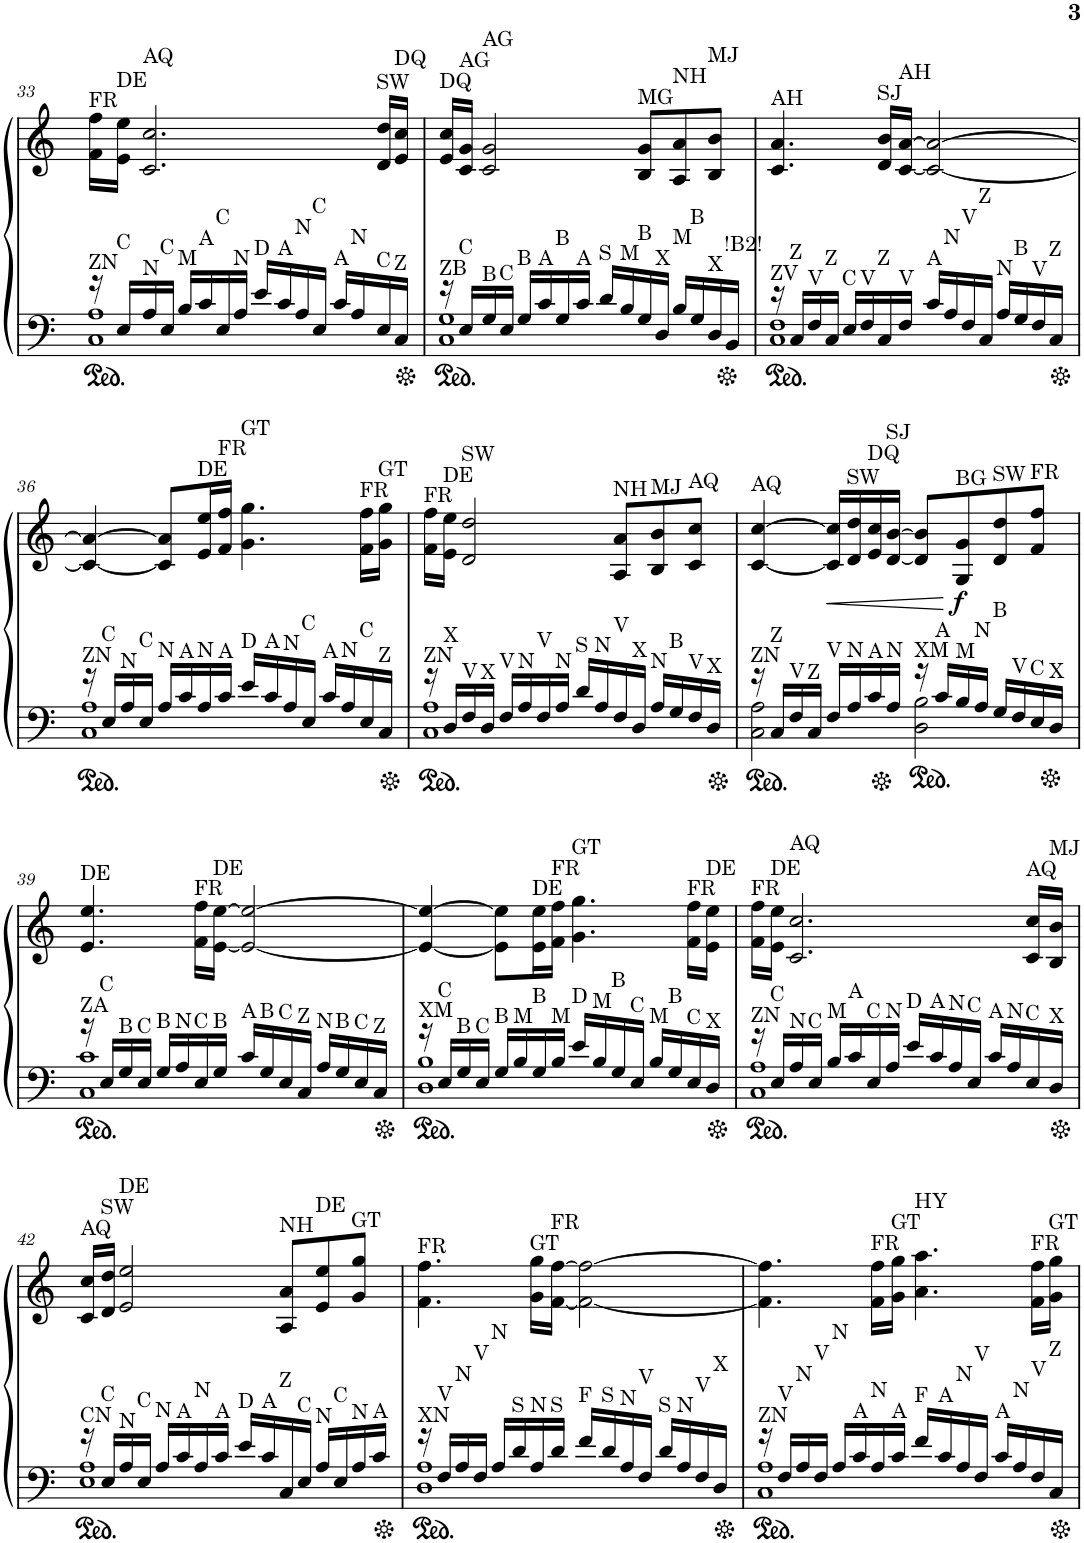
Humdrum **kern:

**kern	**kern	**dynam
*part1	*part1	*part1
*staff2	*staff1	*staff1/2
*I"Piano	*	*
*I'Pno.	*	*
!!LO:PB:g=z
*clefF4	*clefG2	*
*k[]	*k[]	*
*M4/4	*M4/4	*
=33	=33	=33
*^	*	*
!	!	!LO:TX:a:t=FR	!
!LO:TX:a:t=ZN	!	!	!
16r	1C 1A	16f\ 16ff\LL	.
!	!	!LO:TX:a:t=DE	!
!LO:TX:a:t=C	!	!	!
16E/LL	.	16e\ 16ee\JJ	.
!	!	!LO:TX:a:t=AQ	!
!LO:TX:a:t=N	!	!	!
16A/	.	2.c/ 2.cc/	.
!LO:TX:a:t=C	!	!	!
16E/JJ	.	.	.
!LO:TX:a:t=M	!	!	!
16B/LL	.	.	.
!LO:TX:a:t=A	!	!	!
16c/	.	.	.
!LO:TX:a:t=C	!	!	!
16E/	.	.	.
!LO:TX:a:t=N	!	!	!
16A/JJ	.	.	.
!LO:TX:a:t=D	!	!	!
16e/LL	.	.	.
!LO:TX:a:t=A	!	!	!
16c/	.	.	.
!LO:TX:a:t=N	!	!	!
16A/	.	.	.
!LO:TX:a:t=C	!	!	!
16E/JJ	.	.	.
!LO:TX:a:t=A	!	!	!
16c/LL	.	.	.
!LO:TX:a:t=N	!	!	!
16A/	.	.	.
!	!	!LO:TX:a:t=SW	!
!LO:TX:a:t=C	!	!	!
16E/	.	16d/ 16dd/LL	.
!	!	!LO:TX:a:t=DQ	!
!LO:TX:a:t=Z	!	!	!
16C/JJ	.	16e/ 16cc/JJ	.
=34	=34	=34	=34
!	!	!LO:TX:a:t=DQ	!
!LO:TX:a:t=ZB	!	!	!
16r	1C 1G	16e/ 16cc/LL	.
!	!	!LO:TX:a:t=AG	!
!LO:TX:a:t=C	!	!	!
16E/LL	.	16c/ 16g/JJ	.
!	!	!LO:TX:a:t=AG	!
!LO:TX:a:t=B	!	!	!
16G/	.	2c/ 2g/	.
!LO:TX:a:t=C	!	!	!
16E/JJ	.	.	.
!LO:TX:a:t=B	!	!	!
16G/LL	.	.	.
!LO:TX:a:t=A	!	!	!
16c/	.	.	.
!LO:TX:a:t=B	!	!	!
16G/	.	.	.
!LO:TX:a:t=A	!	!	!
16c/JJ	.	.	.
!LO:TX:a:t=S	!	!	!
16d/LL	.	.	.
!LO:TX:a:t=M	!	!	!
16B/	.	.	.
!	!	!LO:TX:a:t=MG	!
!LO:TX:a:t=B	!	!	!
16G/	.	8B/ 8g/L	.
!LO:TX:a:t=X	!	!	!
16D/JJ	.	.	.
!	!	!LO:TX:a:t=NH	!
!LO:TX:a:t=M	!	!	!
16B/LL	.	8A/ 8a/	.
!LO:TX:a:t=B	!	!	!
16G/	.	.	.
!	!	!LO:TX:a:t=MJ	!
!LO:TX:a:t=X	!	!	!
16D/	.	8B/ 8b/J	.
!LO:TX:a:t=!B2!	!	!	!
16BB/JJ	.	.	.
=35	=35	=35	=35
!	!	!LO:TX:a:t=AH	!
!LO:TX:a:t=ZV	!	!	!
16r	1C 1F	4.c/ 4.a/	.
!LO:TX:a:t=Z	!	!	!
16C/LL	.	.	.
!LO:TX:a:t=V	!	!	!
16F/	.	.	.
!LO:TX:a:t=Z	!	!	!
16C/JJ	.	.	.
!LO:TX:a:t=C	!	!	!
16E/LL	.	.	.
!LO:TX:a:t=V	!	!	!
16F/	.	.	.
!	!	!LO:TX:a:t=SJ	!
!LO:TX:a:t=Z	!	!	!
16C/	.	16d/ 16b/LL	.
!	!	!LO:TX:a:t=AH	!
!LO:TX:a:t=V	!	!	!
16F/JJ	.	[16c/ [16a/JJ	.
!LO:TX:a:t=A	!	!	!
16c/LL	.	2c/_ 2a/_	.
!LO:TX:a:t=N	!	!	!
16A/	.	.	.
!LO:TX:a:t=V	!	!	!
16F/	.	.	.
!LO:TX:a:t=Z	!	!	!
16C/JJ	.	.	.
!LO:TX:a:t=N	!	!	!
16A/LL	.	.	.
!LO:TX:a:t=B	!	!	!
16G/	.	.	.
!LO:TX:a:t=V	!	!	!
16F/	.	.	.
!LO:TX:a:t=Z	!	!	!
16C/JJ	.	.	.
!!LO:LB:g=z
=36	=36	=36	=36
!LO:TX:a:t=ZN	!	!	!
16r	1C 1A	4c/_ 4a/_	.
!LO:TX:a:t=C	!	!	!
16E/LL	.	.	.
!LO:TX:a:t=N	!	!	!
16A/	.	.	.
!LO:TX:a:t=C	!	!	!
16E/JJ	.	.	.
!LO:TX:a:t=N	!	!	!
16A/LL	.	8c/] 8a/]L	.
!LO:TX:a:t=A	!	!	!
16c/	.	.	.
!	!	!LO:TX:a:t=DE	!
!LO:TX:a:t=N	!	!	!
16A/	.	16e/ 16ee/L	.
!	!	!LO:TX:a:t=FR	!
!LO:TX:a:t=A	!	!	!
16c/JJ	.	16f/ 16ff/JJ	.
!	!	!LO:TX:a:t=GT	!
!LO:TX:a:t=D	!	!	!
16e/LL	.	4.g\ 4.gg\	.
!LO:TX:a:t=A	!	!	!
16c/	.	.	.
!LO:TX:a:t=N	!	!	!
16A/	.	.	.
!LO:TX:a:t=C	!	!	!
16E/JJ	.	.	.
!LO:TX:a:t=A	!	!	!
16c/LL	.	.	.
!LO:TX:a:t=N	!	!	!
16A/	.	.	.
!	!	!LO:TX:a:t=FR	!
!LO:TX:a:t=C	!	!	!
16E/	.	16f\ 16ff\LL	.
!	!	!LO:TX:a:t=GT	!
!LO:TX:a:t=Z	!	!	!
16C/JJ	.	16g\ 16gg\JJ	.
=37	=37	=37	=37
!	!	!LO:TX:a:t=FR	!
!LO:TX:a:t=ZN	!	!	!
16r	1C 1A	16f\ 16ff\LL	.
!	!	!LO:TX:a:t=DE	!
!LO:TX:a:t=X	!	!	!
16D/LL	.	16e\ 16ee\JJ	.
!	!	!LO:TX:a:t=SW	!
!LO:TX:a:t=V	!	!	!
16F/	.	2d/ 2dd/	.
!LO:TX:a:t=X	!	!	!
16D/JJ	.	.	.
!LO:TX:a:t=V	!	!	!
16F/LL	.	.	.
!LO:TX:a:t=N	!	!	!
16A/	.	.	.
!LO:TX:a:t=V	!	!	!
16F/	.	.	.
!LO:TX:a:t=N	!	!	!
16A/JJ	.	.	.
!LO:TX:a:t=S	!	!	!
16d/LL	.	.	.
!LO:TX:a:t=N	!	!	!
16A/	.	.	.
!	!	!LO:TX:a:t=NH	!
!LO:TX:a:t=V	!	!	!
16F/	.	8A/ 8a/L	.
!LO:TX:a:t=X	!	!	!
16D/JJ	.	.	.
!	!	!LO:TX:a:t=MJ	!
!LO:TX:a:t=N	!	!	!
16A/LL	.	8B/ 8b/	.
!LO:TX:a:t=B	!	!	!
16G/	.	.	.
!	!	!LO:TX:a:t=AQ	!
!LO:TX:a:t=V	!	!	!
16F/	.	8c/ 8cc/J	.
!LO:TX:a:t=X	!	!	!
16D/JJ	.	.	.
=38	=38	=38	=38
!	!	!LO:TX:a:t=AQ	!
!LO:TX:a:t=ZN	!	!	!
16r	2C\ 2A\	[4c/ [4cc/	.
!LO:TX:a:t=Z	!	!	!
16C/LL	.	.	.
!LO:TX:a:t=V	!	!	!
16F/	.	.	.
!LO:TX:a:t=Z	!	!	!
16C/JJ	.	.	.
!LO:TX:a:t=V	!	!	!
!	!	!	!LO:HP:b
16F/LL	.	16c/] 16cc/]LL	<
!	!	!LO:TX:a:t=SW	!
!LO:TX:a:t=N	!	!	!
16A/	.	16d/ 16dd/	.
!	!	!LO:TX:a:t=DQ	!
!LO:TX:a:t=A	!	!	!
16c/	.	16e/ 16cc/	.
!	!	!LO:TX:a:t=SJ	!
!LO:TX:a:t=N	!	!	!
16A/JJ	.	[16d/ [16b/JJ	.
!LO:TX:a:t=XM	!	!	!
16r	2D\ 2B\	8d/] 8b/]L	.
!LO:TX:a:t=A	!	!	!
16c/LL	.	.	.
!	!	!LO:TX:a:t=BG	!
!LO:TX:a:t=M	!	!	!
!	!	!	!LO:DY:n=1:b
16B/	.	8G/ 8g/	[ f
!LO:TX:a:t=N	!	!	!
16A/JJ	.	.	.
!	!	!LO:TX:a:t=SW	!
!LO:TX:a:t=B	!	!	!
16G/LL	.	8d/ 8dd/	.
!LO:TX:a:t=V	!	!	!
16F/	.	.	.
!	!	!LO:TX:a:t=FR	!
!LO:TX:a:t=C	!	!	!
16E/	.	8f/ 8ff/J	.
!LO:TX:a:t=X	!	!	!
16D/JJ	.	.	.
!!LO:LB:g=z
=39	=39	=39	=39
!	!	!LO:TX:a:t=DE	!
!LO:TX:a:t=ZA	!	!	!
16r	1C 1c	4.e/ 4.ee/	.
!LO:TX:a:t=C	!	!	!
16E/LL	.	.	.
!LO:TX:a:t=B	!	!	!
16G/	.	.	.
!LO:TX:a:t=C	!	!	!
16E/JJ	.	.	.
!LO:TX:a:t=B	!	!	!
16G/LL	.	.	.
!LO:TX:a:t=N	!	!	!
16A/	.	.	.
!	!	!LO:TX:a:t=FR	!
!LO:TX:a:t=C	!	!	!
16E/	.	16f\ 16ff\LL	.
!	!	!LO:TX:a:t=DE	!
!LO:TX:a:t=B	!	!	!
16G/JJ	.	[16e\ [16ee\JJ	.
!LO:TX:a:t=A	!	!	!
16c/LL	.	2e/_ 2ee/_	.
!LO:TX:a:t=B	!	!	!
16G/	.	.	.
!LO:TX:a:t=C	!	!	!
16E/	.	.	.
!LO:TX:a:t=Z	!	!	!
16C/JJ	.	.	.
!LO:TX:a:t=N	!	!	!
16A/LL	.	.	.
!LO:TX:a:t=B	!	!	!
16G/	.	.	.
!LO:TX:a:t=C	!	!	!
16E/	.	.	.
!LO:TX:a:t=Z	!	!	!
16C/JJ	.	.	.
=40	=40	=40	=40
!LO:TX:a:t=XM	!	!	!
16r	1D 1B	4e/_ 4ee/_	.
!LO:TX:a:t=C	!	!	!
16E/LL	.	.	.
!LO:TX:a:t=B	!	!	!
16G/	.	.	.
!LO:TX:a:t=C	!	!	!
16E/JJ	.	.	.
!LO:TX:a:t=B	!	!	!
16G/LL	.	8e\] 8ee\]L	.
!LO:TX:a:t=M	!	!	!
16B/	.	.	.
!	!	!LO:TX:a:t=DE	!
!LO:TX:a:t=B	!	!	!
16G/	.	16e\ 16ee\L	.
!	!	!LO:TX:a:t=FR	!
!LO:TX:a:t=M	!	!	!
16B/JJ	.	16f\ 16ff\JJ	.
!	!	!LO:TX:a:t=GT	!
!LO:TX:a:t=D	!	!	!
16e/LL	.	4.g\ 4.gg\	.
!LO:TX:a:t=M	!	!	!
16B/	.	.	.
!LO:TX:a:t=B	!	!	!
16G/	.	.	.
!LO:TX:a:t=C	!	!	!
16E/JJ	.	.	.
!LO:TX:a:t=M	!	!	!
16B/LL	.	.	.
!LO:TX:a:t=B	!	!	!
16G/	.	.	.
!	!	!LO:TX:a:t=FR	!
!LO:TX:a:t=C	!	!	!
16E/	.	16f\ 16ff\LL	.
!	!	!LO:TX:a:t=DE	!
!LO:TX:a:t=X	!	!	!
16D/JJ	.	16e\ 16ee\JJ	.
=41	=41	=41	=41
!	!	!LO:TX:a:t=FR	!
!LO:TX:a:t=ZN	!	!	!
16r	1C 1A	16f\ 16ff\LL	.
!	!	!LO:TX:a:t=DE	!
!LO:TX:a:t=C	!	!	!
16E/LL	.	16e\ 16ee\JJ	.
!	!	!LO:TX:a:t=AQ	!
!LO:TX:a:t=N	!	!	!
16A/	.	2.c/ 2.cc/	.
!LO:TX:a:t=C	!	!	!
16E/JJ	.	.	.
!LO:TX:a:t=M	!	!	!
16B/LL	.	.	.
!LO:TX:a:t=A	!	!	!
16c/	.	.	.
!LO:TX:a:t=C	!	!	!
16E/	.	.	.
!LO:TX:a:t=N	!	!	!
16A/JJ	.	.	.
!LO:TX:a:t=D	!	!	!
16e/LL	.	.	.
!LO:TX:a:t=A	!	!	!
16c/	.	.	.
!LO:TX:a:t=N	!	!	!
16A/	.	.	.
!LO:TX:a:t=C	!	!	!
16E/JJ	.	.	.
!LO:TX:a:t=A	!	!	!
16c/LL	.	.	.
!LO:TX:a:t=N	!	!	!
16A/	.	.	.
!	!	!LO:TX:a:t=AQ	!
!LO:TX:a:t=C	!	!	!
16E/	.	16c/ 16cc/LL	.
!	!	!LO:TX:a:t=MJ	!
!LO:TX:a:t=X	!	!	!
16D/JJ	.	16B/ 16b/JJ	.
!!LO:LB:g=z
=42	=42	=42	=42
!	!	!LO:TX:a:t=AQ	!
!LO:TX:a:t=CN	!	!	!
16r	1E 1A	16c/ 16cc/LL	.
!	!	!LO:TX:a:t=SW	!
!LO:TX:a:t=C	!	!	!
16E/LL	.	16d/ 16dd/JJ	.
!	!	!LO:TX:a:t=DE	!
!LO:TX:a:t=N	!	!	!
16A/	.	2e/ 2ee/	.
!LO:TX:a:t=C	!	!	!
16E/JJ	.	.	.
!LO:TX:a:t=N	!	!	!
16A/LL	.	.	.
!LO:TX:a:t=A	!	!	!
16c/	.	.	.
!LO:TX:a:t=N	!	!	!
16A/	.	.	.
!LO:TX:a:t=A	!	!	!
16c/JJ	.	.	.
!LO:TX:a:t=D	!	!	!
16e/LL	.	.	.
!LO:TX:a:t=A	!	!	!
16c/	.	.	.
!	!	!LO:TX:a:t=NH	!
!LO:TX:a:t=Z	!	!	!
16C/	.	8A/ 8a/L	.
!LO:TX:a:t=C	!	!	!
16E/JJ	.	.	.
!	!	!LO:TX:a:t=DE	!
!LO:TX:a:t=N	!	!	!
16A/LL	.	8e/ 8ee/	.
!LO:TX:a:t=C	!	!	!
16E/	.	.	.
!	!	!LO:TX:a:t=GT	!
!LO:TX:a:t=N	!	!	!
16A/	.	8g/ 8gg/J	.
!LO:TX:a:t=A	!	!	!
16c/JJ	.	.	.
=43	=43	=43	=43
!	!	!LO:TX:a:t=FR	!
!LO:TX:a:t=XN	!	!	!
16r	1D 1A	4.f\ 4.ff\	.
!LO:TX:a:t=V	!	!	!
16F/LL	.	.	.
!LO:TX:a:t=N	!	!	!
16A/	.	.	.
!LO:TX:a:t=V	!	!	!
16F/JJ	.	.	.
!LO:TX:a:t=N	!	!	!
16A/LL	.	.	.
!LO:TX:a:t=S	!	!	!
16d/	.	.	.
!	!	!LO:TX:a:t=GT	!
!LO:TX:a:t=N	!	!	!
16A/	.	16g\ 16gg\LL	.
!	!	!LO:TX:a:t=FR	!
!LO:TX:a:t=S	!	!	!
16d/JJ	.	[16f\ [16ff\JJ	.
!LO:TX:a:t=F	!	!	!
16f/LL	.	2f\_ 2ff\_	.
!LO:TX:a:t=S	!	!	!
16d/	.	.	.
!LO:TX:a:t=N	!	!	!
16A/	.	.	.
!LO:TX:a:t=V	!	!	!
16F/JJ	.	.	.
!LO:TX:a:t=S	!	!	!
16d/LL	.	.	.
!LO:TX:a:t=N	!	!	!
16A/	.	.	.
!LO:TX:a:t=V	!	!	!
16F/	.	.	.
!LO:TX:a:t=X	!	!	!
16D/JJ	.	.	.
=44	=44	=44	=44
!LO:TX:a:t=ZN	!	!	!
16r	1C 1A	4.f\] 4.ff\]	.
!LO:TX:a:t=V	!	!	!
16F/LL	.	.	.
!LO:TX:a:t=N	!	!	!
16A/	.	.	.
!LO:TX:a:t=V	!	!	!
16F/JJ	.	.	.
!LO:TX:a:t=N	!	!	!
16A/LL	.	.	.
!LO:TX:a:t=A	!	!	!
16c/	.	.	.
!	!	!LO:TX:a:t=FR	!
!LO:TX:a:t=N	!	!	!
16A/	.	16f\ 16ff\LL	.
!	!	!LO:TX:a:t=GT	!
!LO:TX:a:t=A	!	!	!
16c/JJ	.	16g\ 16gg\JJ	.
!	!	!LO:TX:a:t=HY	!
!LO:TX:a:t=F	!	!	!
16f/LL	.	4.a\ 4.aa\	.
!LO:TX:a:t=A	!	!	!
16c/	.	.	.
!LO:TX:a:t=N	!	!	!
16A/	.	.	.
!LO:TX:a:t=V	!	!	!
16F/JJ	.	.	.
!LO:TX:a:t=A	!	!	!
16c/LL	.	.	.
!LO:TX:a:t=N	!	!	!
16A/	.	.	.
!	!	!LO:TX:a:t=FR	!
!LO:TX:a:t=V	!	!	!
16F/	.	16f\ 16ff\LL	.
!	!	!LO:TX:a:t=GT	!
!LO:TX:a:t=Z	!	!	!
16C/JJ	.	16g\ 16gg\JJ	.
*v	*v	*	*
=	=	=
*-	*-	*-
